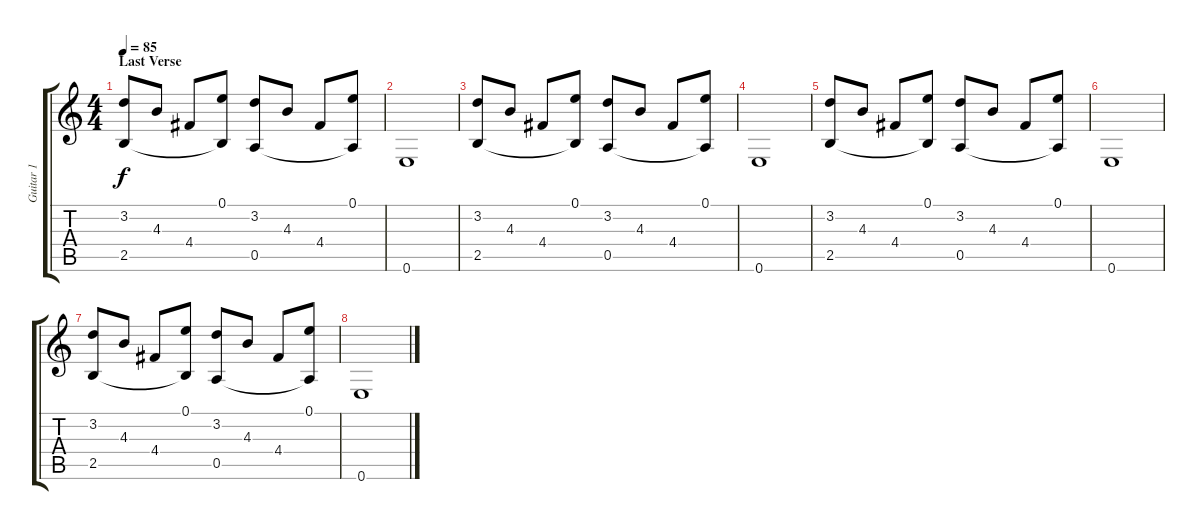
\track ("Guitar 1" "Guitar 1") {instrument electricguitarclean}
\staff {score tabs}
\tuning (E4 B3 G3 D3 A2 E2) {hide}
\ts (4 4)
\section ("" "Last Verse")
\tempo 85
\clef g2
\ks c
(3.2 2.5).8{dy f volume 10 instrument electricguitarclean} 4.3.8 4.4.8 (0.1 2.5{t}).8 (3.2 0.5).8 4.3.8 4.4.8 (0.1 0.5{t}).8 |
0.6.1 |
(3.2 2.5).8{volume 10 instrument electricguitarclean} 4.3.8 4.4.8 (0.1 2.5{t}).8 (3.2 0.5).8 4.3.8 4.4.8 (0.1 0.5{t}).8 |
0.6.1 |
(3.2 2.5).8{volume 10 instrument electricguitarclean} 4.3.8 4.4.8 (0.1 2.5{t}).8 (3.2 0.5).8 4.3.8 4.4.8 (0.1 0.5{t}).8 |
0.6.1 |
(3.2 2.5).8{volume 10 instrument electricguitarclean} 4.3.8 4.4.8 (0.1 2.5{t}).8 (3.2 0.5).8 4.3.8 4.4.8 (0.1 0.5{t}).8 |
0.6.1
